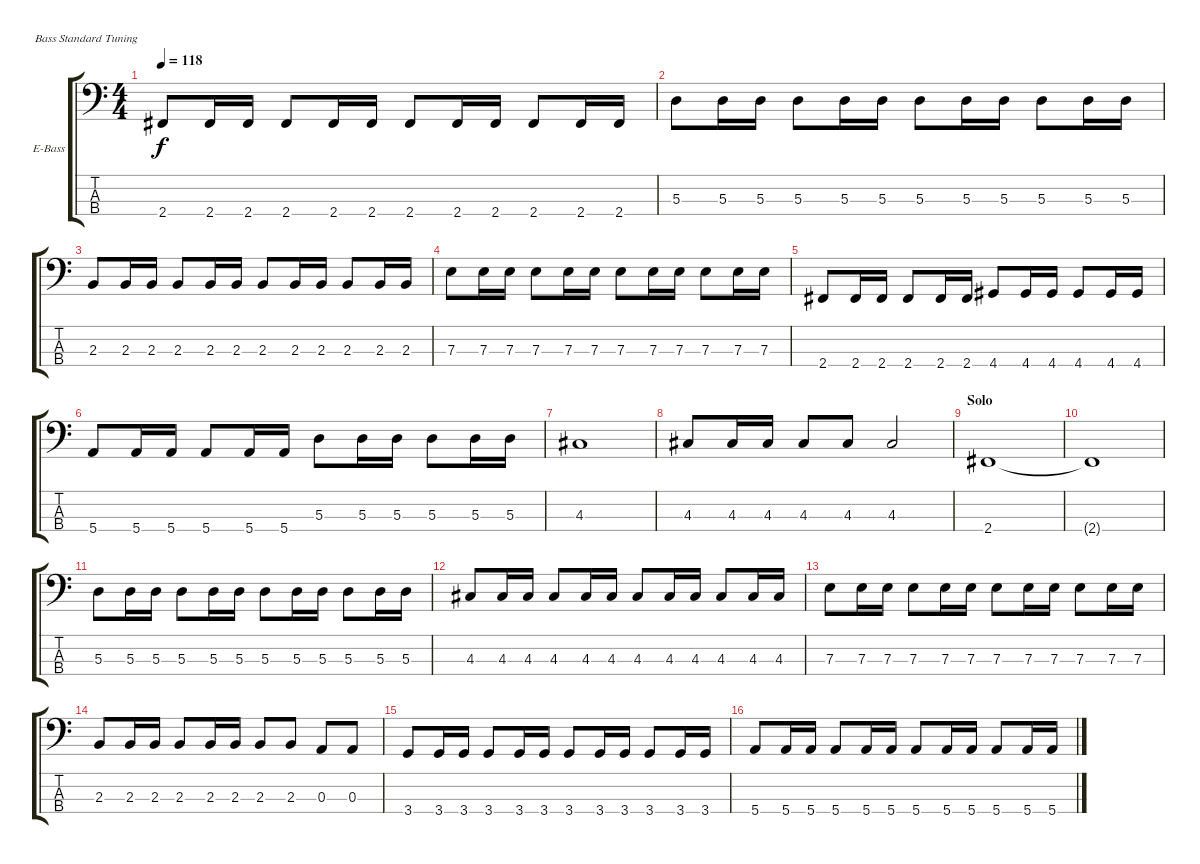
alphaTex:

\bracketExtendMode groupsimilarinstruments
\firstSystemTrackNameOrientation horizontal
\otherSystemsTrackNameOrientation horizontal
\track ("Bass gtr" "E-Bass") {instrument electricbasspick}
\staff {score tabs}
\tuning (G2 D2 A1 E1)
\ts (4 4)
\tempo 118
\clef f4
\ks c
2.4.8{dy f} 2.4.16 2.4.16 2.4.8 2.4.16 2.4.16 2.4.8 2.4.16 2.4.16 2.4.8 2.4.16 2.4.16 |
5.3.8 5.3.16 5.3.16 5.3.8 5.3.16 5.3.16 5.3.8 5.3.16 5.3.16 5.3.8 5.3.16 5.3.16 |
2.3.8 2.3.16 2.3.16 2.3.8 2.3.16 2.3.16 2.3.8 2.3.16 2.3.16 2.3.8 2.3.16 2.3.16 |
7.3.8 7.3.16 7.3.16 7.3.8 7.3.16 7.3.16 7.3.8 7.3.16 7.3.16 7.3.8 7.3.16 7.3.16 |
2.4.8 2.4.16 2.4.16 2.4.8 2.4.16 2.4.16 4.4.8 4.4.16 4.4.16 4.4.8 4.4.16 4.4.16 |
5.4.8 5.4.16 5.4.16 5.4.8 5.4.16 5.4.16 5.3.8 5.3.16 5.3.16 5.3.8 5.3.16 5.3.16 |
4.3.1 |
4.3.8 4.3.16 4.3.16 4.3.8 4.3.8 4.3.2 |
\section ("" "Solo")
2.4.1 |
2.4{t}.1 |
5.3.8 5.3.16 5.3.16 5.3.8 5.3.16 5.3.16 5.3.8 5.3.16 5.3.16 5.3.8 5.3.16 5.3.16 |
4.3.8 4.3.16 4.3.16 4.3.8 4.3.16 4.3.16 4.3.8 4.3.16 4.3.16 4.3.8 4.3.16 4.3.16 |
7.3.8 7.3.16 7.3.16 7.3.8 7.3.16 7.3.16 7.3.8 7.3.16 7.3.16 7.3.8 7.3.16 7.3.16 |
2.3.8 2.3.16 2.3.16 2.3.8 2.3.16 2.3.16 2.3.8 2.3.8 0.3.8 0.3.8 |
3.4.8 3.4.16 3.4.16 3.4.8 3.4.16 3.4.16 3.4.8 3.4.16 3.4.16 3.4.8 3.4.16 3.4.16 |
5.4.8 5.4.16 5.4.16 5.4.8 5.4.16 5.4.16 5.4.8 5.4.16 5.4.16 5.4.8 5.4.16 5.4.16
